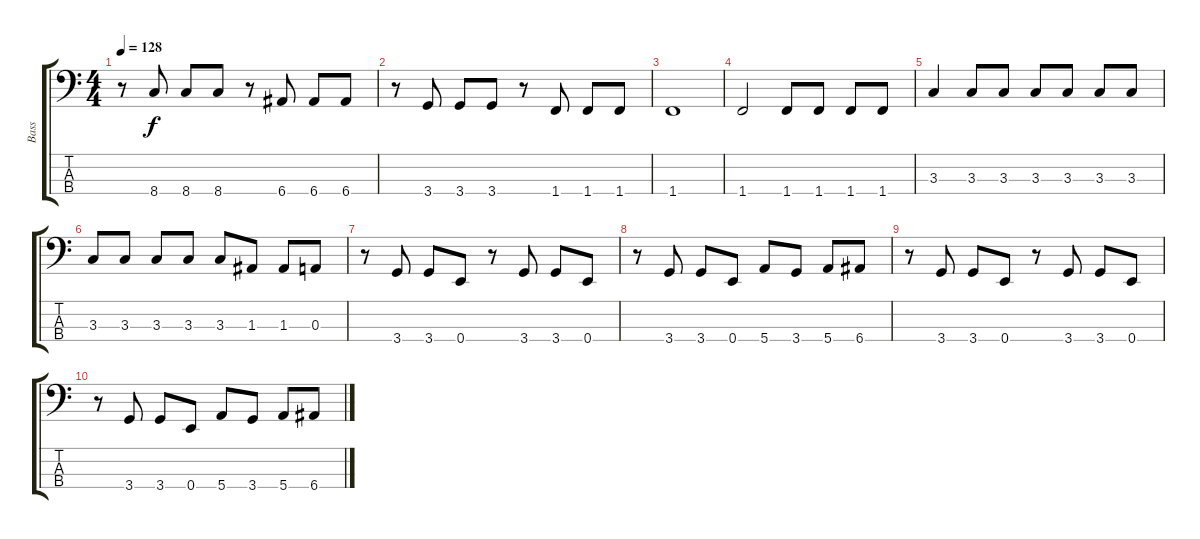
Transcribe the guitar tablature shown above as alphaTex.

\track ("Bass" "Bass") {instrument electricbassfinger}
\staff {score tabs}
\tuning (G2 D2 A1 E1) {hide}
\ts (4 4)
\tempo 128
\clef f4
\ks c
r.8{dy f} 8.4.8 8.4.8 8.4.8 r.8 6.4.8 6.4.8 6.4.8 |
r.8 3.4.8 3.4.8 3.4.8 r.8 1.4.8 1.4.8 1.4.8 |
1.4.1 |
1.4.2 1.4.8 1.4.8 1.4.8 1.4.8 |
3.3.4 3.3.8 3.3.8 3.3.8 3.3.8 3.3.8 3.3.8 |
3.3.8 3.3.8 3.3.8 3.3.8 3.3.8 1.3.8 1.3.8 0.3.8 |
r.8 3.4.8 3.4.8 0.4.8 r.8 3.4.8 3.4.8 0.4.8 |
r.8 3.4.8 3.4.8 0.4.8 5.4.8 3.4.8 5.4.8 6.4.8 |
r.8 3.4.8 3.4.8 0.4.8 r.8 3.4.8 3.4.8 0.4.8 |
r.8 3.4.8 3.4.8 0.4.8 5.4.8 3.4.8 5.4.8 6.4.8
